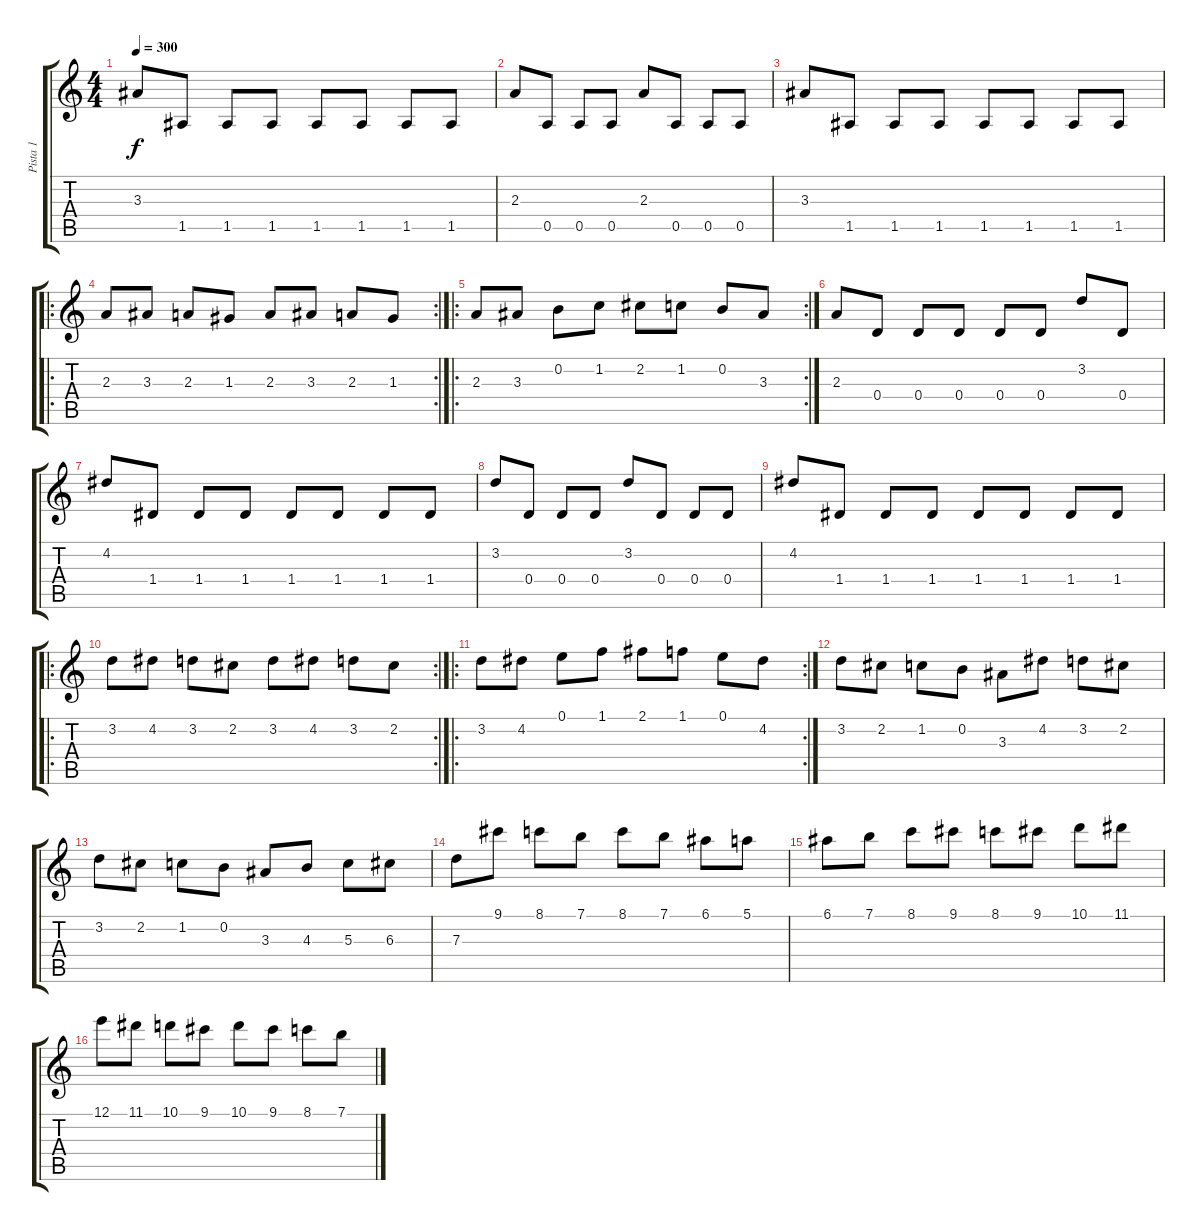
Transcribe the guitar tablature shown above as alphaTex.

\track ("Pista 1" "Pista 1") {instrument distortionguitar}
\staff {score tabs}
\tuning (E4 B3 G3 D3 A2 E2) {hide}
\ts (4 4)
\tempo 300
\clef g2
\ks c
3.3.8{dy f} 1.5.8 1.5.8 1.5.8 1.5.8 1.5.8 1.5.8 1.5.8 |
2.3.8 0.5.8 0.5.8 0.5.8 2.3.8 0.5.8 0.5.8 0.5.8 |
3.3.8 1.5.8 1.5.8 1.5.8 1.5.8 1.5.8 1.5.8 1.5.8 |
\ro
\rc 2
2.3.8 3.3.8 2.3.8 1.3.8 2.3.8 3.3.8 2.3.8 1.3.8 |
\ro
\rc 2
2.3.8 3.3.8 0.2.8 1.2.8 2.2.8 1.2.8 0.2.8 3.3.8 |
2.3.8 0.4.8 0.4.8 0.4.8 0.4.8 0.4.8 3.2.8 0.4.8 |
4.2.8 1.4.8 1.4.8 1.4.8 1.4.8 1.4.8 1.4.8 1.4.8 |
3.2.8 0.4.8 0.4.8 0.4.8 3.2.8 0.4.8 0.4.8 0.4.8 |
4.2.8 1.4.8 1.4.8 1.4.8 1.4.8 1.4.8 1.4.8 1.4.8 |
\ro
\rc 2
3.2.8 4.2.8 3.2.8 2.2.8 3.2.8 4.2.8 3.2.8 2.2.8 |
\ro
\rc 2
3.2.8 4.2.8 0.1.8 1.1.8 2.1.8 1.1.8 0.1.8 4.2.8 |
3.2.8 2.2.8 1.2.8 0.2.8 3.3.8 4.2.8 3.2.8 2.2.8 |
3.2.8 2.2.8 1.2.8 0.2.8 3.3.8 4.3.8 5.3.8 6.3.8 |
7.3.8 9.1.8 8.1.8 7.1.8 8.1.8 7.1.8 6.1.8 5.1.8 |
6.1.8 7.1.8 8.1.8 9.1.8 8.1.8 9.1.8 10.1.8 11.1.8 |
12.1.8 11.1.8 10.1.8 9.1.8 10.1.8 9.1.8 8.1.8 7.1.8
